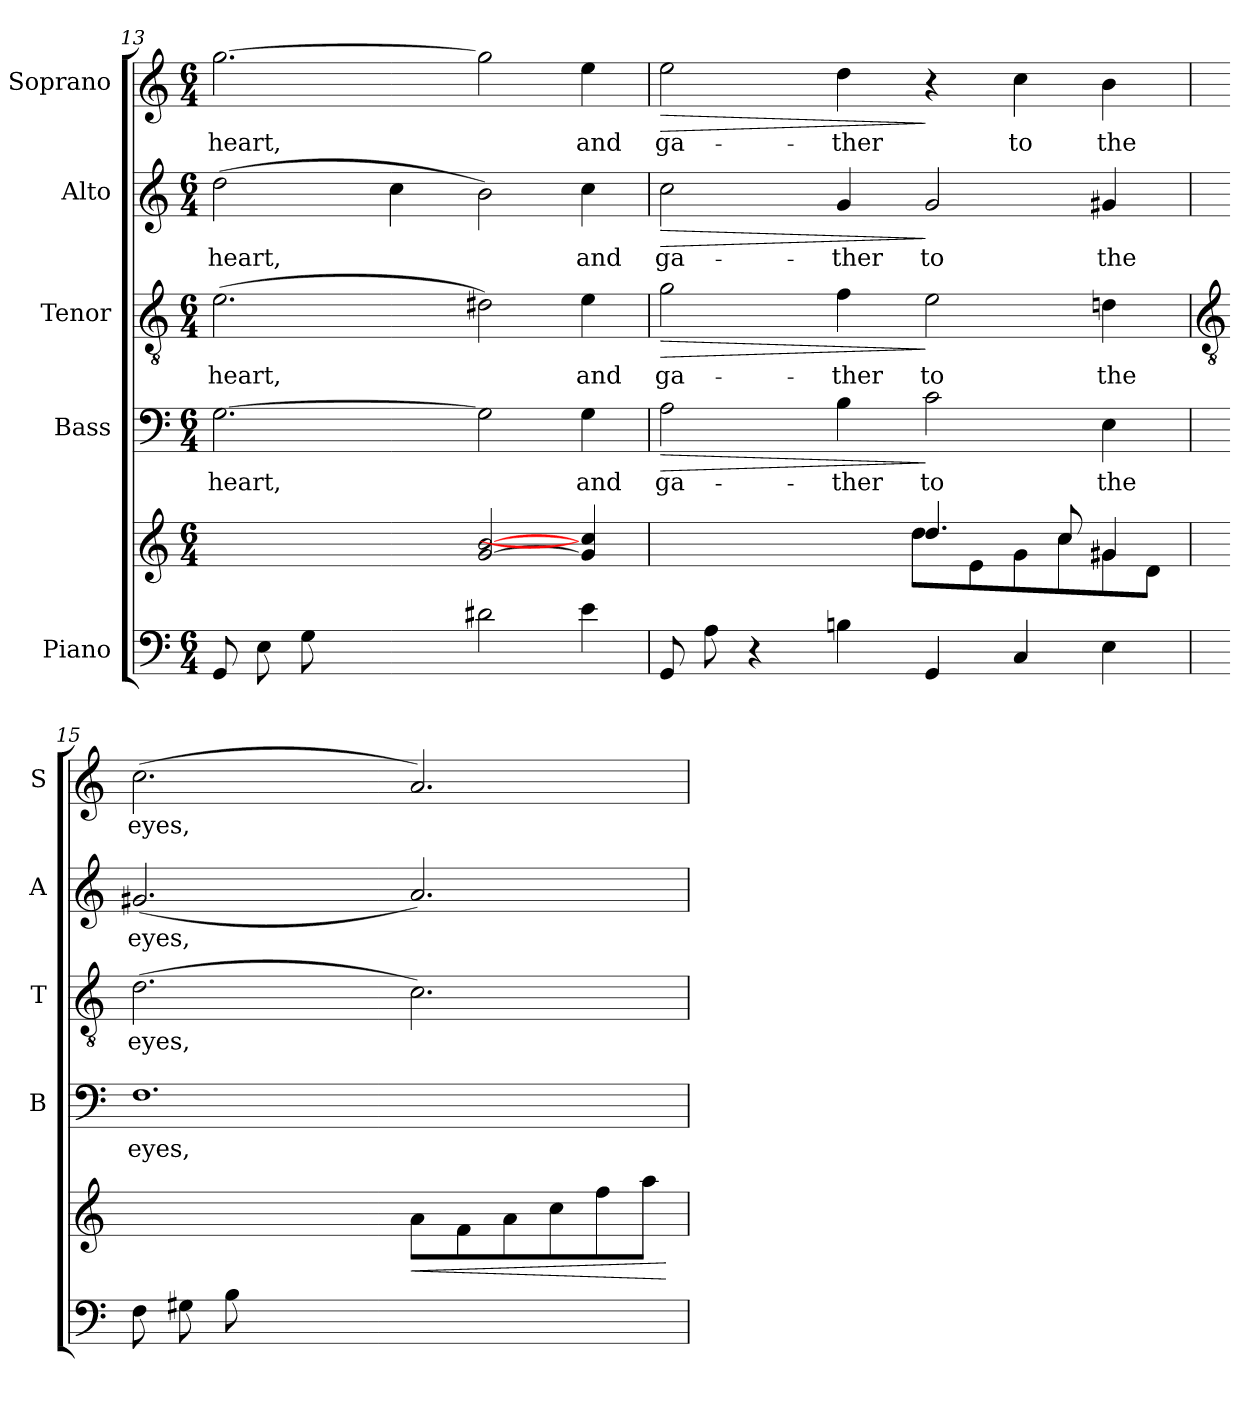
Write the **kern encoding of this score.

**kern	**kern	**dynam	**kern	**text	**dynam	**kern	**text	**dynam	**kern	**text	**dynam	**kern	**text	**dynam
*part5	*part5	*part5	*part4	*part4	*part4	*part3	*part3	*part3	*part2	*part2	*part2	*part1	*part1	*part1
*staff6	*staff5	*staff5/6	*staff4	*staff4	*staff4	*staff3	*staff3	*staff3	*staff2	*staff2	*staff2	*staff1	*staff1	*staff1
*I"Piano	*	*	*I"Bass	*	*	*I"Tenor	*	*	*I"Alto	*	*	*I"Soprano	*	*
*	*	*	*I'B	*	*	*I'T	*	*	*I'A	*	*	*I'S	*	*
*clefF4	*clefG2	*	*clefF4	*	*	*clefGv2	*	*	*clefG2	*	*	*clefG2	*	*
*k[]	*k[]	*	*k[]	*	*	*k[]	*	*	*k[]	*	*	*k[]	*	*
*C:	*C:	*	*C:	*	*	*C:	*	*	*C:	*	*	*C:	*	*
*M6/4	*M6/4	*	*M6/4	*	*	*M6/4	*	*	*M6/4	*	*	*M6/4	*	*
=13	=13	=13	=13	=13	=13	=13	=13	=13	=13	=13	=13	=13	=13	=13
*	*^	*	*	*	*	*	*	*	*	*	*	*	*	*
!	!	!LO:N:vis=1	!	!	!LO:LY:b	!	!	!LO:LY:b	!	!	!LO:LY:b	!	!	!LO:LY:b	!
*	*	*^	*	*	*	*	*	*	*	*	*	*	*	*	*
8GGL	2.ryy	1.ryy	4.ryy	.	[2.G	heart,	.	(>2.e	heart,	.	(>2dd	heart,	.	[2.gg	heart,	.
8E	.	.	.	.	.	.	.	.	.	.	.	.	.	.	.	.
8G	.	.	.	.	.	.	.	.	.	.	.	.	.	.	.	.
4.ryy	.	.	8e	.	.	.	.	.	.	.	.	.	.	.	.	.
.	.	.	8g	.	.	.	.	.	.	.	4cc	.	.	.	.	.
.	.	.	8ccJ	.	.	.	.	.	.	.	.	.	.	.	.	.
2d#X	[2g [2b	.	2.ryy	.	2G]	.	.	2d#X)	.	.	2b)	.	.	2gg]	.	.
!	!	!	!	!	!	!LO:LY:b	!	!	!LO:LY:b	!	!	!LO:LY:b	!	!	!LO:LY:b	!
4e	4g] 4cc]	.	.	.	4G	and	.	4e	and	.	4cc	and	.	4ee	and	.
*	*	*v	*v	*	*	*	*	*	*	*	*	*	*	*	*	*
=14	=14	=14	=14	=14	=14	=14	=14	=14	=14	=14	=14	=14	=14	=14	=14
*^	*	*	*	*	*	*	*	*	*	*	*	*	*	*	*
!	!	!	!	!	!	!LO:LY:b	!LO:HP:b	!	!LO:LY:b	!LO:HP:b	!	!LO:LY:b	!LO:HP:b	!	!LO:LY:b	!LO:HP:b
(>8GGL	4ryy	4ryy	2.ryy	.	2A	ga-	>	2g	ga-	>	2cc	ga-	>	2ee	ga-	>
8A	.	.	.	.	.	.	.	.	.	.	.	.	.	.	.	.
1ryy	4r	8f	.	.	.	.	.	.	.	.	.	.	.	.	.	.
.	.	8cc	.	.	.	.	.	.	.	.	.	.	.	.	.	.
!	!	!	!	!	!	!LO:LY:b	!	!	!LO:LY:b	!	!	!LO:LY:b	!	!	!LO:LY:b	!
.	4Bn	8dd	.	.	4B	-ther	.	4f	-ther	.	4g	-ther	.	4dd	-ther	.
.	.	8fJ	.	.	.	.	.	.	.	.	.	.	.	.	.	.
!	!	!	!	!	!	!LO:LY:b	!	!	!LO:LY:b	!	!	!LO:LY:b	!	!	!	!
.	4GG	4.dd/)	8dd\L	.	2c	to	]	2e	to	]	2g	to	]	4r	.	]
.	.	.	8e\	.	.	.	.	.	.	.	.	.	.	.	.	.
!	!	!	!	!	!	!	!	!	!	!	!	!	!	!	!LO:LY:b	!
.	4C	.	8g\	.	.	.	.	.	.	.	.	.	.	4cc	to	.
.	.	8cc/	8cc\	.	.	.	.	.	.	.	.	.	.	.	.	.
!	!	!	!	!	!	!LO:LY:b	!	!	!LO:LY:b	!	!	!LO:LY:b	!	!	!LO:LY:b	!
4ryy	4E	4g#X/	8g#X\	.	4E	the	.	4dn	the	.	4g#X	the	.	4b	the	.
.	.	.	8d\J	.	.	.	.	.	.	.	.	.	.	.	.	.
*	*	*v	*v	*	*	*	*	*	*	*	*	*	*	*	*	*
!!LO:LB:g=z
=15	=15	=15	=15	=15	=15	=15	=15	=15	=15	=15	=15	=15	=15	=15	=15
*	*	*	*	*	*	*	*clefGv2	*	*	*	*	*	*	*	*
*	*	*^	*	*	*	*	*	*	*	*	*	*	*	*	*
!	!LO:N:vis=1	!	!	!	!	!LO:LY:b	!	!	!LO:LY:b	!	!	!LO:LY:b	!	!	!LO:LY:b	!
*	*	*v	*v	*	*	*	*	*	*	*	*	*	*	*	*	*
8FL	1.ryy	4.ryy	.	1.F	eyes,	.	(>2.d	eyes,	.	(<2.g#X	eyes,	.	(<2.cc	eyes,	.
8G#X	.	.	.	.	.	.	.	.	.	.	.	.	.	.	.
8B	.	.	.	.	.	.	.	.	.	.	.	.	.	.	.
1ryy	.	8d	.	.	.	.	.	.	.	.	.	.	.	.	.
.	.	8g#X	.	.	.	.	.	.	.	.	.	.	.	.	.
.	.	8bJ	.	.	.	.	.	.	.	.	.	.	.	.	.
!	!	!	!LO:HP:b	!	!	!	!	!	!	!	!	!	!	!	!
.	.	8aL	<	.	.	.	2.c)	.	.	2.a)	.	.	2.a)	.	.
.	.	8f	.	.	.	.	.	.	.	.	.	.	.	.	.
.	.	8a	.	.	.	.	.	.	.	.	.	.	.	.	.
.	.	8cc	.	.	.	.	.	.	.	.	.	.	.	.	.
.	.	8ff	.	.	.	.	.	.	.	.	.	.	.	.	.
8ryy	.	8aaJ	.	.	.	.	.	.	.	.	.	.	.	.	.
*v	*v	*	*	*	*	*	*	*	*	*	*	*	*	*	*
.	.	[	.	.	.	.	.	.	.	.	.	.	.	.
=	=	=	=	=	=	=	=	=	=	=	=	=	=	=
*-	*-	*-	*-	*-	*-	*-	*-	*-	*-	*-	*-	*-	*-	*-
